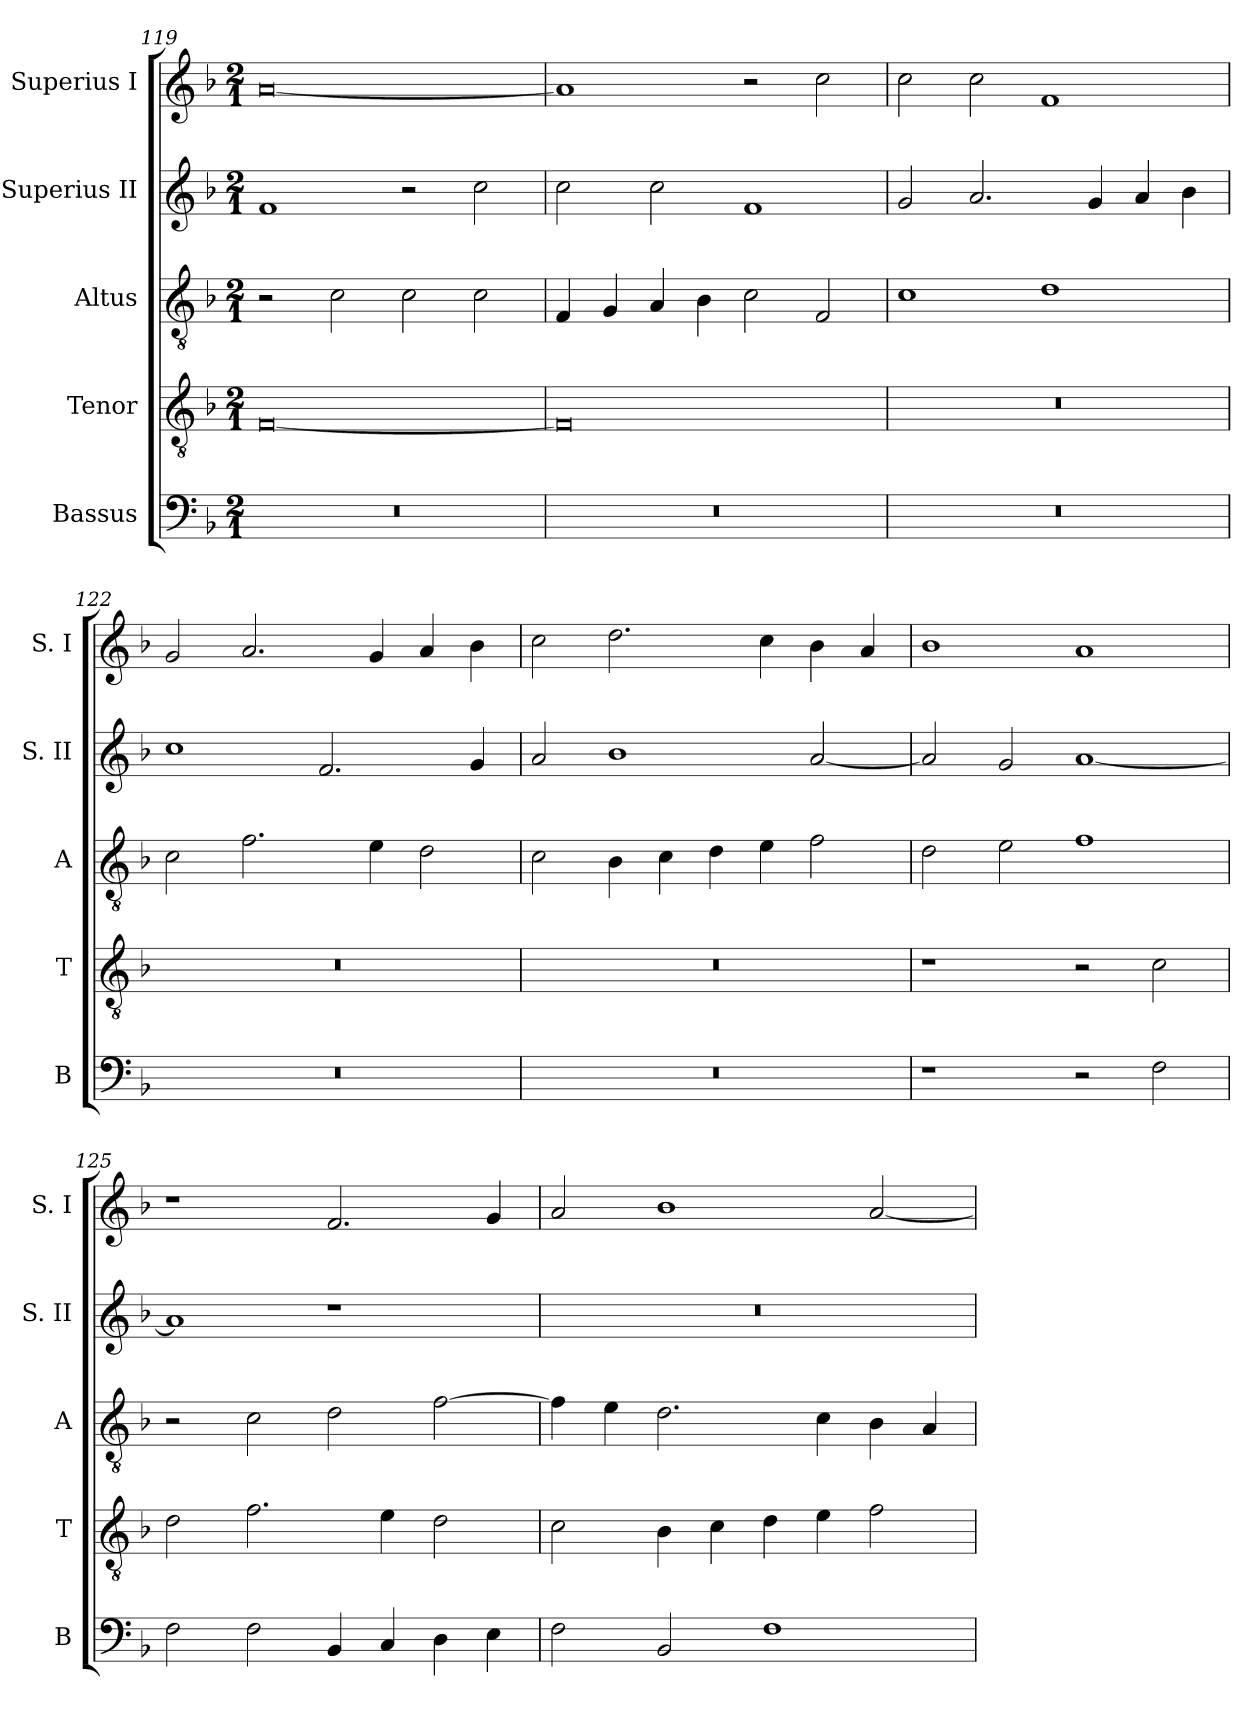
**kern	**kern	**kern	**kern	**kern
*part5	*part4	*part3	*part2	*part1
*staff5	*staff4	*staff3	*staff2	*staff1
*I"Bassus	*I"Tenor	*I"Altus	*I"Superius II	*I"Superius I
*I'B	*I'T	*I'A	*I'S. II	*I'S. I
*clefF4	*clefGv2	*clefGv2	*clefG2	*clefG2
*k[b-]	*k[b-]	*k[b-]	*k[b-]	*k[b-]
*F:	*F:	*F:	*F:	*F:
*M2/1	*M2/1	*M2/1	*M2/1	*M2/1
=119	=119	=119	=119	=119
0r	[0F	2r	1f	[0a
.	.	2c	.	.
.	.	2c	2r	.
.	.	2c	2cc	.
=120	=120	=120	=120	=120
0r	0F]	4F	2cc	1a]
.	.	4G	.	.
.	.	4A	2cc	.
.	.	4B-	.	.
.	.	2c	1f	2r
.	.	2F	.	2cc
=121	=121	=121	=121	=121
0r	0r	1c	2g	2cc
.	.	.	2.a	2cc
.	.	1d	.	1f
.	.	.	4g	.
.	.	.	4a	.
.	.	.	4b-	.
=122	=122	=122	=122	=122
0r	0r	2c	1cc	2g
.	.	2.f	.	2.a
.	.	.	2.f	.
.	.	4e	.	4g
.	.	2d	.	4a
.	.	.	4g	4b-
=123	=123	=123	=123	=123
0r	0r	2c	2a	2cc
.	.	4B-	1b-	2.dd
.	.	4c	.	.
.	.	4d	.	.
.	.	4e	.	4cc
.	.	2f	[2a	4b-
.	.	.	.	4a
=124	=124	=124	=124	=124
1r	1r	2d	2a]	1b-
.	.	2e	2g	.
2r	2r	1f	[1a	1a
2F	2c	.	.	.
=125	=125	=125	=125	=125
2F	2d	2r	1a]	1r
2F	2.f	2c	.	.
4BB-	.	2d	1r	2.f
4C	4e	.	.	.
4D	2d	[2f	.	.
4E	.	.	.	4g
=126	=126	=126	=126	=126
2F	2c	4f]	0r	2a
.	.	4e	.	.
2BB-	4B-	2.d	.	1b-
.	4c	.	.	.
1F	4d	.	.	.
.	4e	4c	.	.
.	2f	4B-	.	[2a
.	.	4A	.	.
=	=	=	=	=
*-	*-	*-	*-	*-
